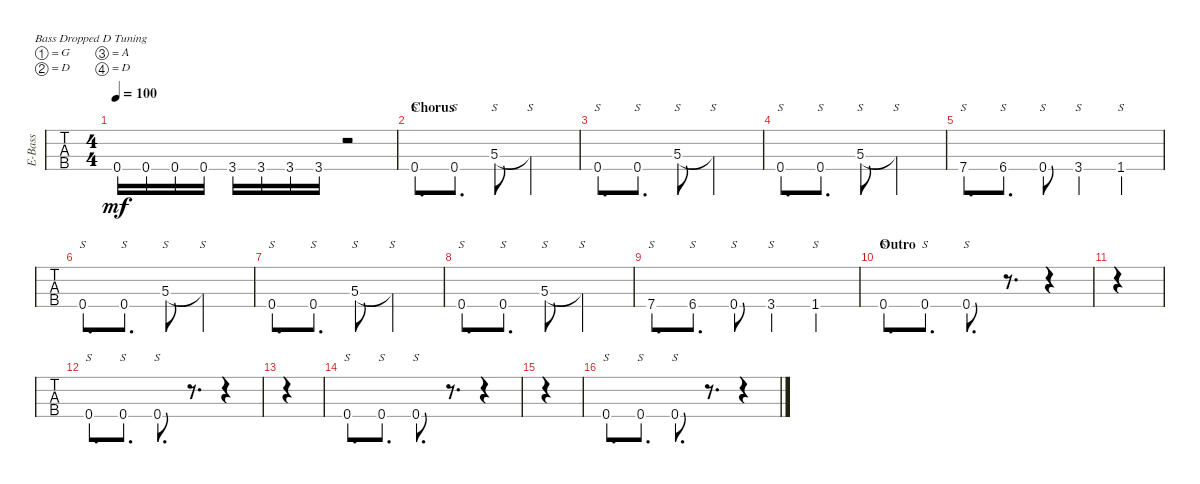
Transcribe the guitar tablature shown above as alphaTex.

\defaultSystemsLayout 4
\bracketExtendMode groupsimilarinstruments
\multiBarRest
\otherSystemsTrackNameOrientation horizontal
\track ("Cole Train" "E-Bass") {instrument electricbassfinger}
\staff {tabs}
\tuning (G2 D2 A1 D1)
\ts (4 4)
\tempo 100
\clef f4
\ks c
0.4.16{dy mf} 0.4.16 0.4.16 0.4.16 3.4.16 3.4.16 3.4.16 3.4.16 r.2 |
\section ("" "Chorus")
0.4.8{s d} 0.4.8{s d} 5.3.8{s} 5.3{t}.2{s} |
0.4.8{s d} 0.4.8{s d} 5.3.8{s} 5.3{t}.2{s} |
0.4.8{s d} 0.4.8{s d} 5.3.8{s} 5.3{t}.2{s} |
7.4.8{s d} 6.4{acc #}.8{s d} 0.4.8{s} 3.4.4{s} 1.4{acc #}.4{s} |
0.4.8{s d} 0.4.8{s d} 5.3.8{s} 5.3{t}.2{s} |
0.4.8{s d} 0.4.8{s d} 5.3.8{s} 5.3{t}.2{s} |
0.4.8{s d} 0.4.8{s d} 5.3.8{s} 5.3{t}.2{s} |
7.4.8{s d} 6.4{acc #}.8{s d} 0.4.8{s} 3.4.4{s} 1.4{acc #}.4{s} |
\section ("" "Outro")
0.4.8{s d} 0.4.8{s d} 0.4.8{s d} r.8{d} r.4 |
|
0.4.8{s d} 0.4.8{s d} 0.4.8{s d} r.8{d} r.4 |
|
0.4.8{s d} 0.4.8{s d} 0.4.8{s d} r.8{d} r.4 |
|
0.4.8{s d} 0.4.8{s d} 0.4.8{s d} r.8{d} r.4
